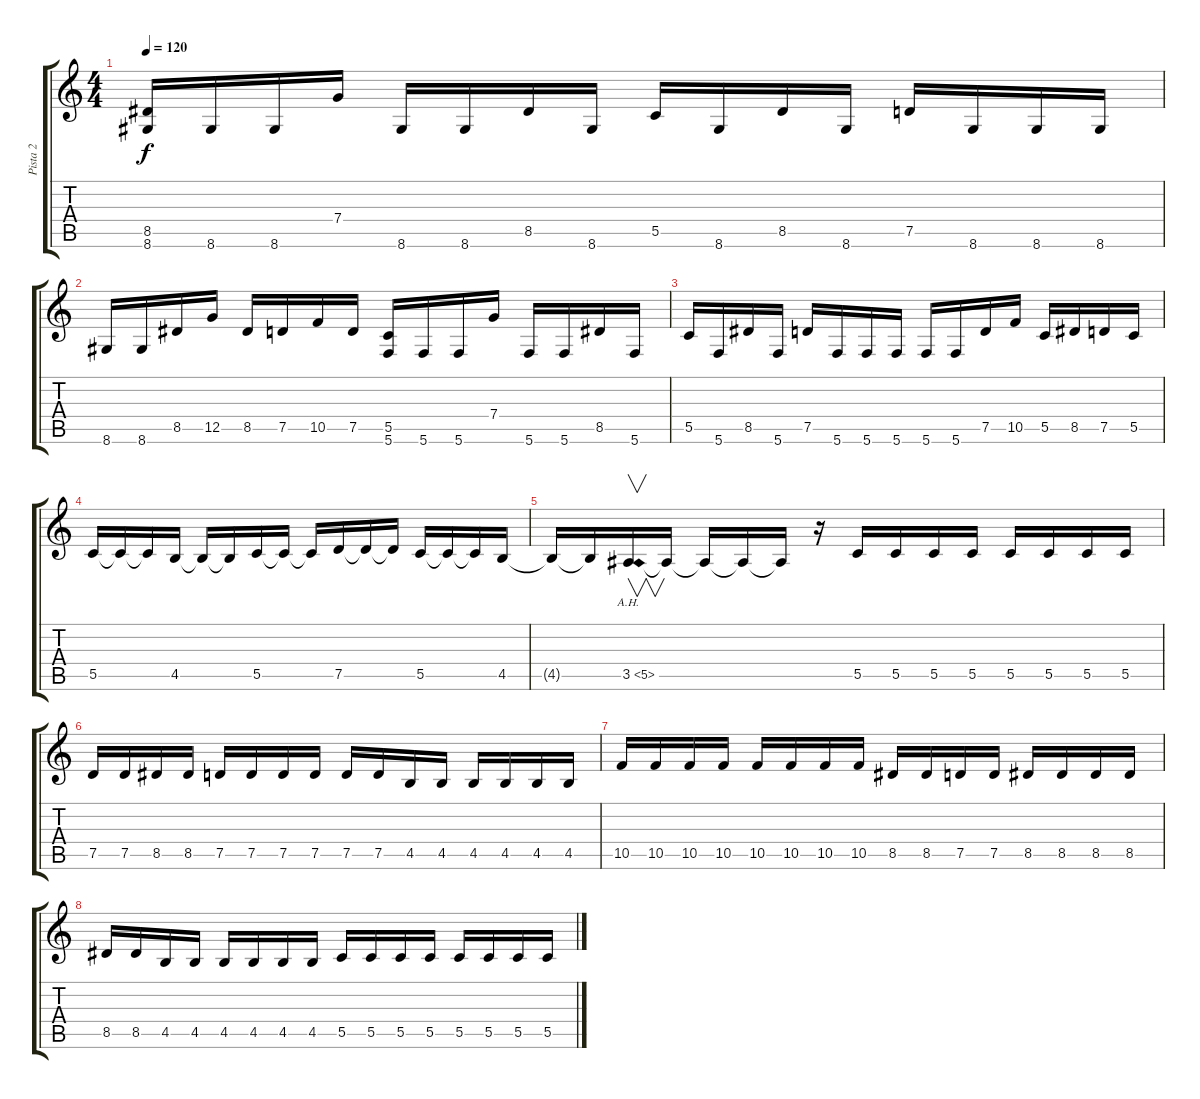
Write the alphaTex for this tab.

\track ("Pista 2" "Pista 2") {instrument distortionguitar}
\staff {score tabs}
\tuning (D4 A3 F3 C3 G2 C2) {hide}
\ts (4 4)
\tempo 120
\clef g2
\ks c
(8.5 8.6).16{dy f} 8.6.16 8.6.16 7.4.16 8.6.16 8.6.16 8.5.16 8.6.16 5.5.16 8.6.16 8.5.16 8.6.16 7.5.16 8.6.16 8.6.16 8.6.16 |
8.6.16 8.6.16 8.5.16 12.5.16 8.5.16 7.5.16 10.5.16 7.5.16 (5.5 5.6).16 5.6.16 5.6.16 7.4.16 5.6.16 5.6.16 8.5.16 5.6.16 |
5.5.16 5.6.16 8.5.16 5.6.16 7.5.16 5.6.16 5.6.16 5.6.16 5.6.16 5.6.16 7.5.16 10.5.16 5.5.16 8.5.16 7.5.16 5.5.16 |
5.5.16 5.5{t}.16 5.5{t}.16 4.5.16 4.5{t}.16 4.5{t}.16 5.5.16 5.5{t}.16 5.5{t}.16 7.5.16 7.5{t}.16 7.5{t}.16 5.5.16 5.5{t}.16 5.5{t}.16 4.5.16 |
4.5{t}.16 4.5{t}.16 3.5{ah 2}.16{v} 3.5{t}.16 3.5{t}.16 3.5{t}.16 3.5{t}.16 r.16 5.5.16 5.5.16 5.5.16 5.5.16 5.5.16 5.5.16 5.5.16 5.5.16 |
7.5.16 7.5.16 8.5.16 8.5.16 7.5.16 7.5.16 7.5.16 7.5.16 7.5.16 7.5.16 4.5.16 4.5.16 4.5.16 4.5.16 4.5.16 4.5.16 |
10.5.16 10.5.16 10.5.16 10.5.16 10.5.16 10.5.16 10.5.16 10.5.16 8.5.16 8.5.16 7.5.16 7.5.16 8.5.16 8.5.16 8.5.16 8.5.16 |
8.5.16 8.5.16 4.5.16 4.5.16 4.5.16 4.5.16 4.5.16 4.5.16 5.5.16 5.5.16 5.5.16 5.5.16 5.5.16 5.5.16 5.5.16 5.5.16
